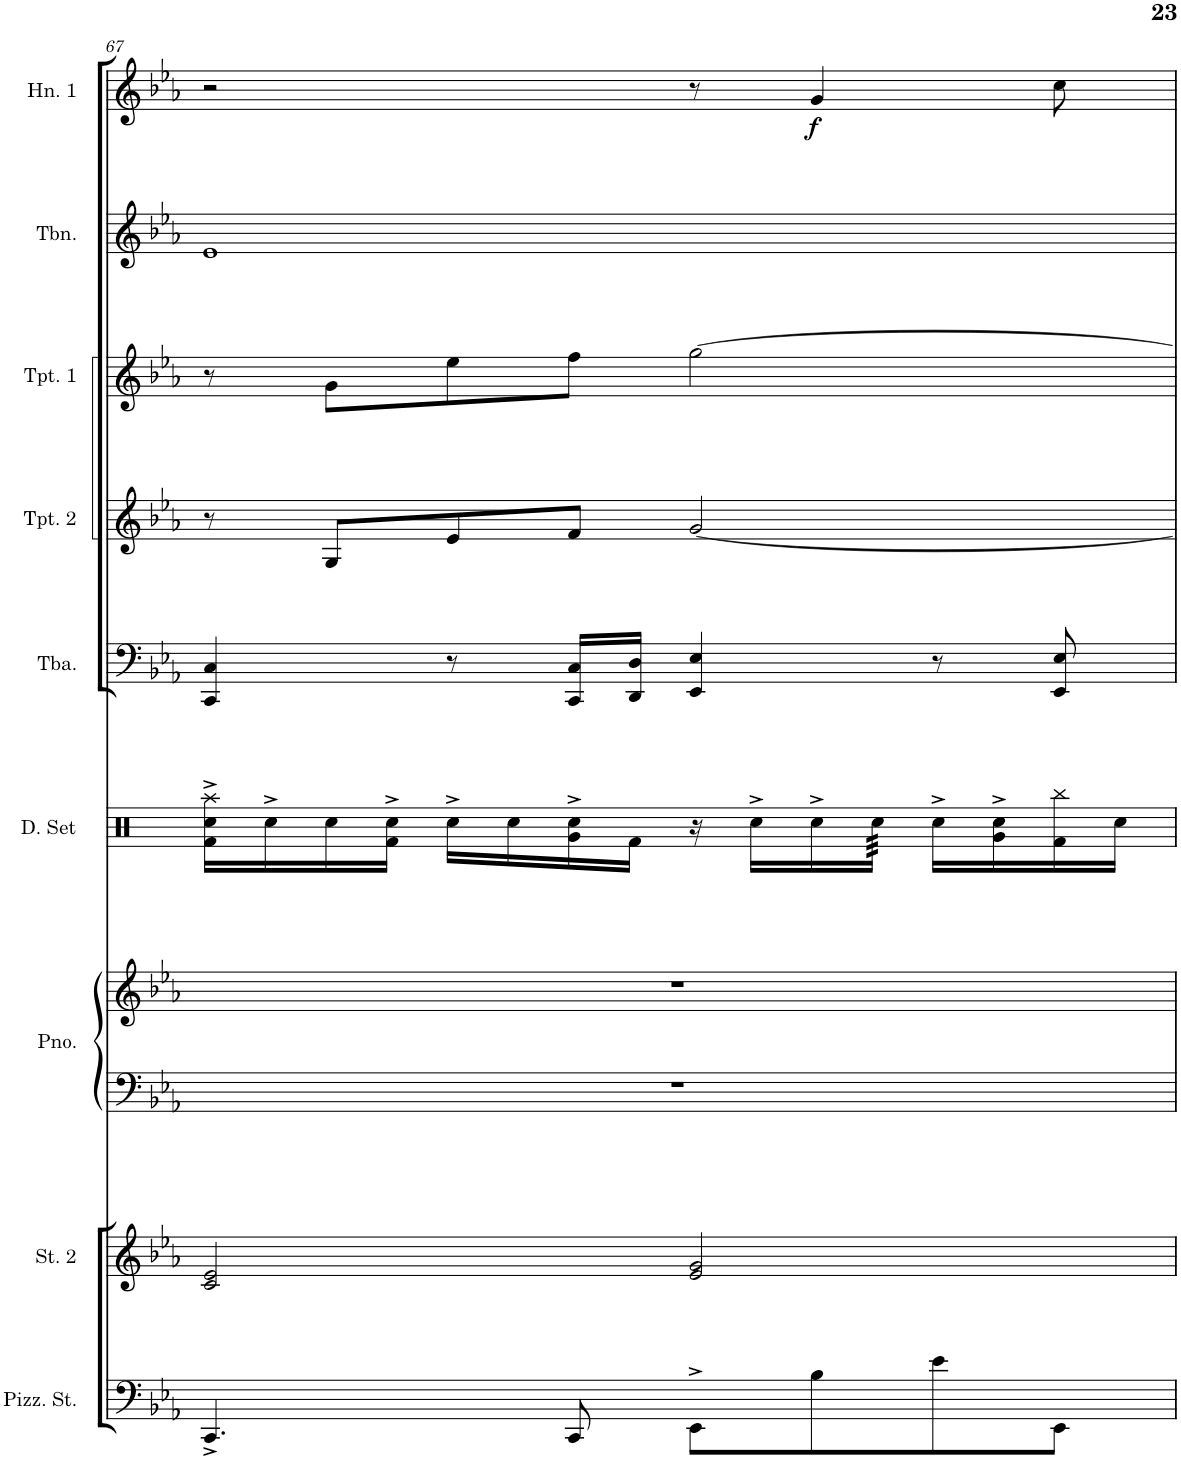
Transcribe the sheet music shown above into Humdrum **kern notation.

**kern	**kern	**kern	**kern	**kern	**kern	**kern	**kern	**kern	**dynam	**kern
*part9	*part8	*part7	*part7	*part6	*part5	*part4	*part3	*part2	*part2	*part1
*staff10	*staff9	*staff8	*staff7	*staff6	*staff5	*staff4	*staff3	*staff2	*staff2	*staff1
*I"Pizzicato Strings	*I"Strings 2	*I"Grand Piano	*	*I"Tuba	*I"Trumpet 2	*I"Trumpet 1	*I"Trombone	*I"Horn 1	*	*I"Beep
*I'Pizz. St.	*I'St. 2	*I'Pno.	*	*I'Tba.	*I'Tpt. 2	*I'Tpt. 1	*I'Tbn.	*I'Hn. 1	*	*I'Beep
!!LO:PB:g=z
*clefF4	*clefG2	*clefF4	*clefG2	*clefF4	*clefG2	*clefG2	*clefG2	*clefG2	*	*clefG2
*	*	*	*	*	*Trd1c2	*Trd1c2	*Trd7c12	*Trd4c7	*	*Trd1c2
*k[b-e-a-]	*k[b-e-a-]	*k[b-e-a-]	*k[b-e-a-]	*k[b-e-a-]	*k[b-e-a-]	*k[b-e-a-]	*k[b-e-a-]	*k[b-e-a-]	*	*k[b-e-a-]
*M4/4	*M4/4	*M4/4	*M4/4	*M4/4	*M4/4	*M4/4	*M4/4	*M4/4	*	*M4/4
=67	=67	=67	=67	=67	=67	=67	=67	=67	=67	=67
4.CC^/	2c/ 2e-/	1r	1r	4CC/ 4C/	8r	8r	1e-	2r	.	1r
.	.	.	.	.	8G/L	8g\L	.	.	.	.
.	.	.	.	8r	8e-/	8ee-\	.	.	.	.
8CC/	.	.	.	16CC/ 16C/LL	8f/J	8ff\J	.	.	.	.
.	.	.	.	16DD/ 16D/JJ	.	.	.	.	.	.
8EE-^\L	2e-/ 2g/	.	.	4EE-/ 4E-/	[2g/	[2gg\	.	8r	.	.
!	!	!	!	!	!	!	!	!	!LO:DY:b	!
8B-\	.	.	.	.	.	.	.	4g/	f	.
8e-\	.	.	.	8r	.	.	.	.	.	.
8EE-\J	.	.	.	8EE-/ 8E-/	.	.	.	8cc\	.	.
=	=	=	=	=	=	=	=	=	=	=
*-	*-	*-	*-	*-	*-	*-	*-	*-	*-	*-
